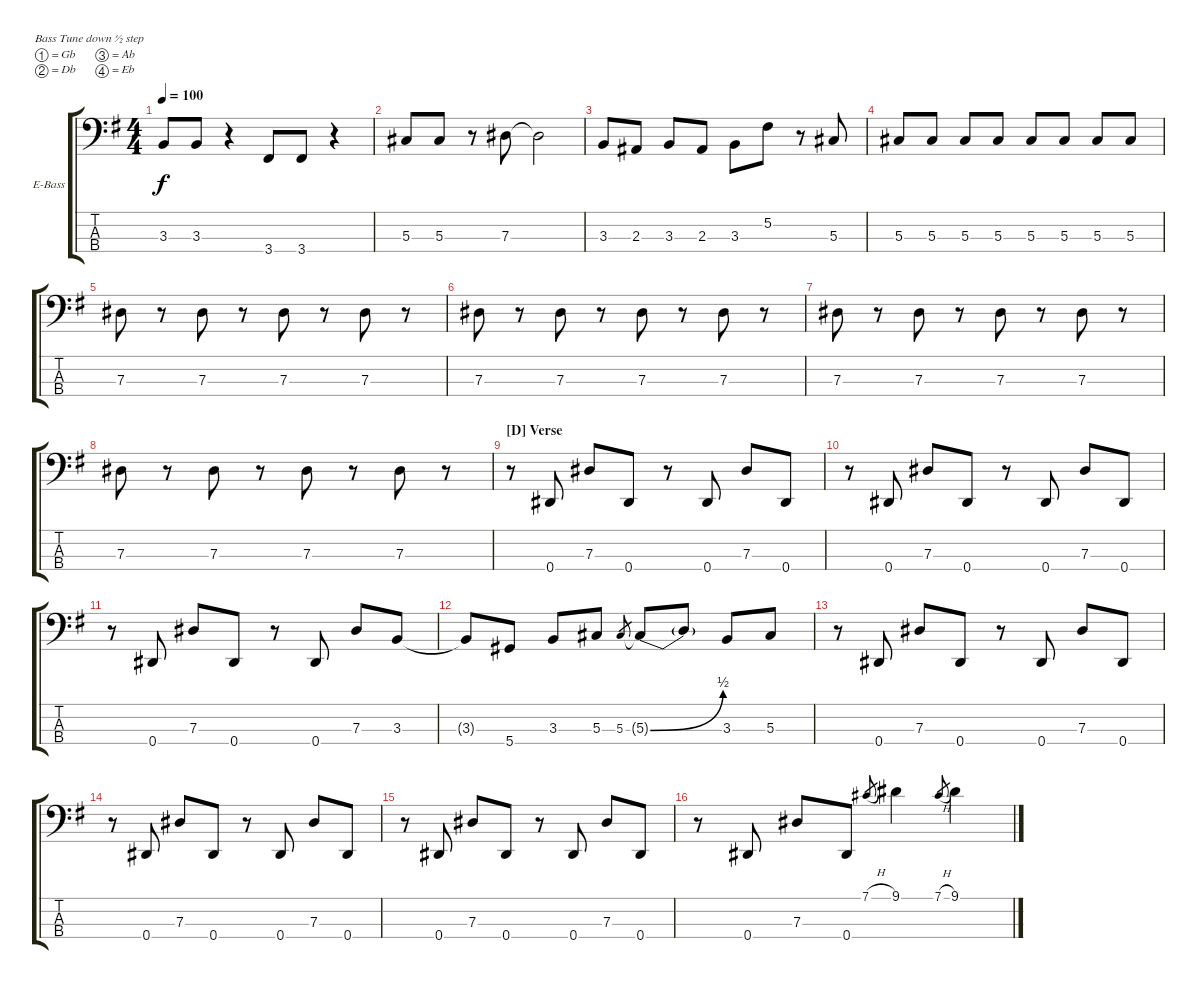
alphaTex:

\bracketExtendMode groupsimilarinstruments
\firstSystemTrackNameOrientation horizontal
\otherSystemsTrackNameOrientation horizontal
\track ("Bass" "E-Bass") {instrument electricbassfinger}
\staff {score tabs}
\tuning (Gb2 Db2 Ab1 Eb1)
\ts (4 4)
\tempo 100
\clef f4
\scale
1.03909
\ks g
3.3.8{dy f} 3.3.8 r.4 3.4.8 3.4.8 r.4 |
\scale
0.960908 5.3.8 5.3.8 r.8 7.3.8 7.3{t}.2 |
\scale
1.08575 3.3.8 2.3.8 3.3.8 2.3.8 3.3.8 5.2.8 r.8 5.3.8 |
\scale
0.91425 5.3.8 5.3.8 5.3.8 5.3.8 5.3.8 5.3.8 5.3.8 5.3.8 |
\scale
1.05549 7.3.8 r.8 7.3.8 r.8 7.3.8 r.8 7.3.8 r.8 |
\scale
0.944515 7.3.8 r.8 7.3.8 r.8 7.3.8 r.8 7.3.8 r.8 |
\scale
1.05549 7.3.8 r.8 7.3.8 r.8 7.3.8 r.8 7.3.8 r.8 |
\scale
0.944515 7.3.8 r.8 7.3.8 r.8 7.3.8 r.8 7.3.8 r.8 |
\section ("D" "Verse")
\scale
1.05549 r.8 0.4.8 7.3.8 0.4.8 r.8 0.4.8 7.3.8 0.4.8 |
\scale
0.944515 r.8 0.4.8 7.3.8 0.4.8 r.8 0.4.8 7.3.8 0.4.8 |
\scale
1.05549 r.8 0.4.8 7.3.8 0.4.8 r.8 0.4.8 7.3.8 3.3.8 |
\scale
0.944515 3.3{t}.8 5.4.8 3.3.8 5.3.8 5.3.8{gr} 5.3{be (bend 0 0 17.4 2) t}.8 5.3{t}.8 3.3.8 5.3.8 |
\scale
1.05549 r.8 0.4.8 7.3.8 0.4.8 r.8 0.4.8 7.3.8 0.4.8 |
\scale
0.944515 r.8 0.4.8 7.3.8 0.4.8 r.8 0.4.8 7.3.8 0.4.8 |
\scale
1.05549 r.8 0.4.8 7.3.8 0.4.8 r.8 0.4.8 7.3.8 0.4.8 |
\scale
0.944515 r.8 0.4.8 7.3.8 0.4.8 7.1{h}.8{gr} 9.1.4 7.1{h}.8{gr} 9.1.4
